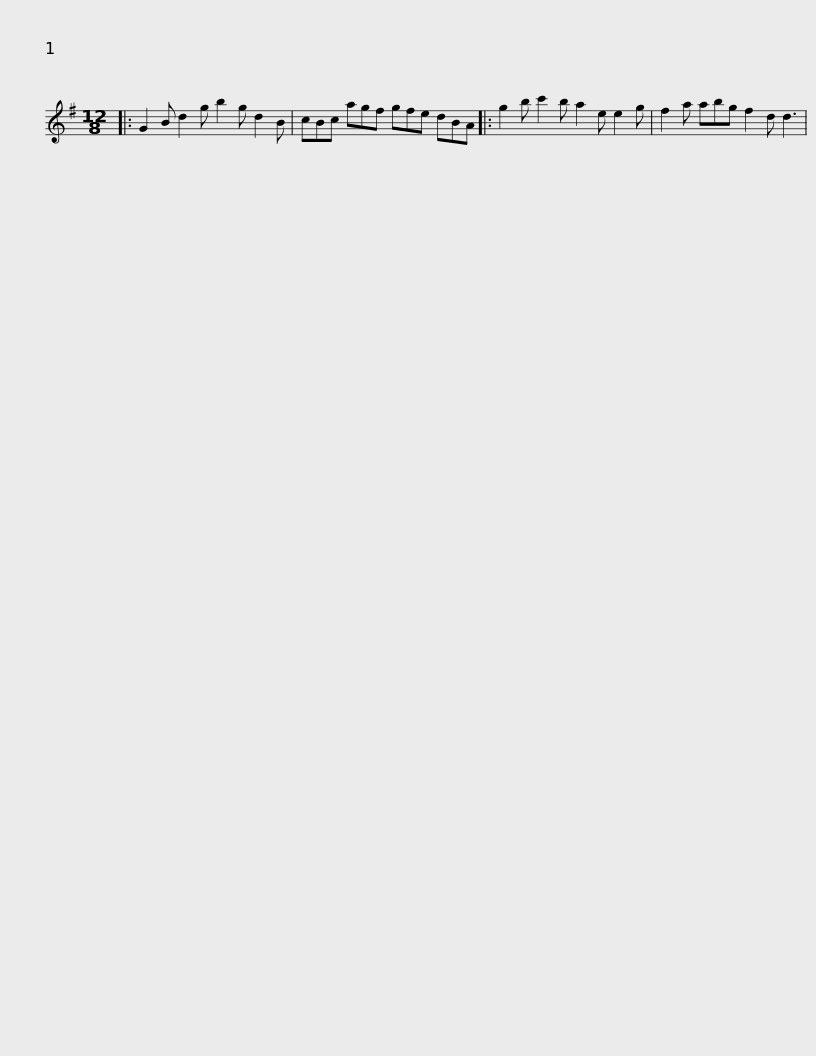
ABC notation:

X:1
L:1/8
M:12/8
I:linebreak $
K:G
V:1 treble
V:1
|: G2 B d2 g b2 g d2 B | cBc agf gfe dBA |: g2 b c'2 b a2 e e2 g | f2 a abg f2 d d3 | %4
